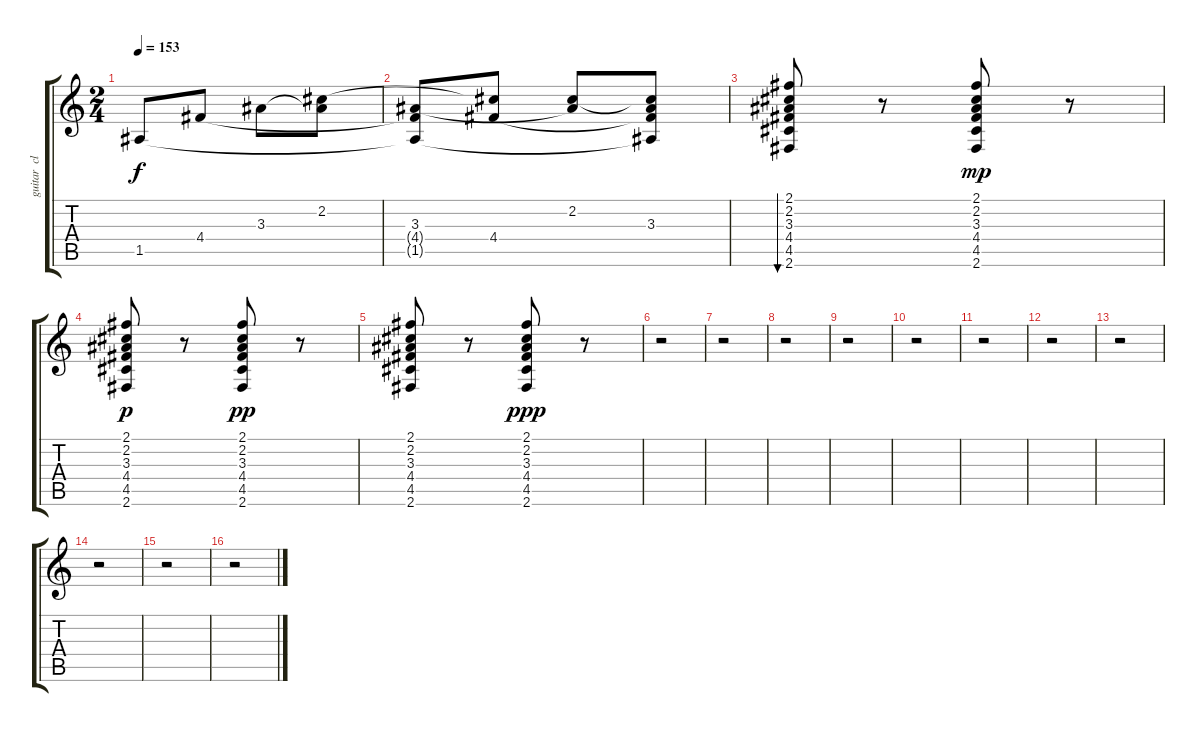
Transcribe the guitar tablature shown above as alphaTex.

\track ("guitar  clean  right" "guitar  cl") {instrument acousticguitarnylon}
\staff {score tabs}
\tuning (E4 B3 G3 D3 A2 E2) {hide}
\ts (2 4)
\tempo 153
\clef g2
\ks c
1.5.8{dy f} 4.4.8 3.3.8 (2.2 3.3{t}).8 |
(3.3 4.4{t} 1.5{t}).8 (2.2{t} 4.4).8 (2.2 3.3{t}).8 (2.2{t} 3.3 4.4{t} 1.5{t}).8 |
(2.1 2.2 3.3 4.4 4.5 2.6).8{bu 120} r.8 (2.1 2.2 3.3 4.4 4.5 2.6).8{dy mp} r.8 |
(2.1 2.2 3.3 4.4 4.5 2.6).8{dy p} r.8 (2.1 2.2 3.3 4.4 4.5 2.6).8{dy pp} r.8 |
(2.1 2.2 3.3 4.4 4.5 2.6).8 r.8 (2.1 2.2 3.3 4.4 4.5 2.6).8{dy ppp} r.8 |
r.2{volume 0} |
r.2 |
r.2 |
r.2 |
r.2 |
r.2 |
r.2 |
r.2 |
r.2 |
r.2 |
r.2
